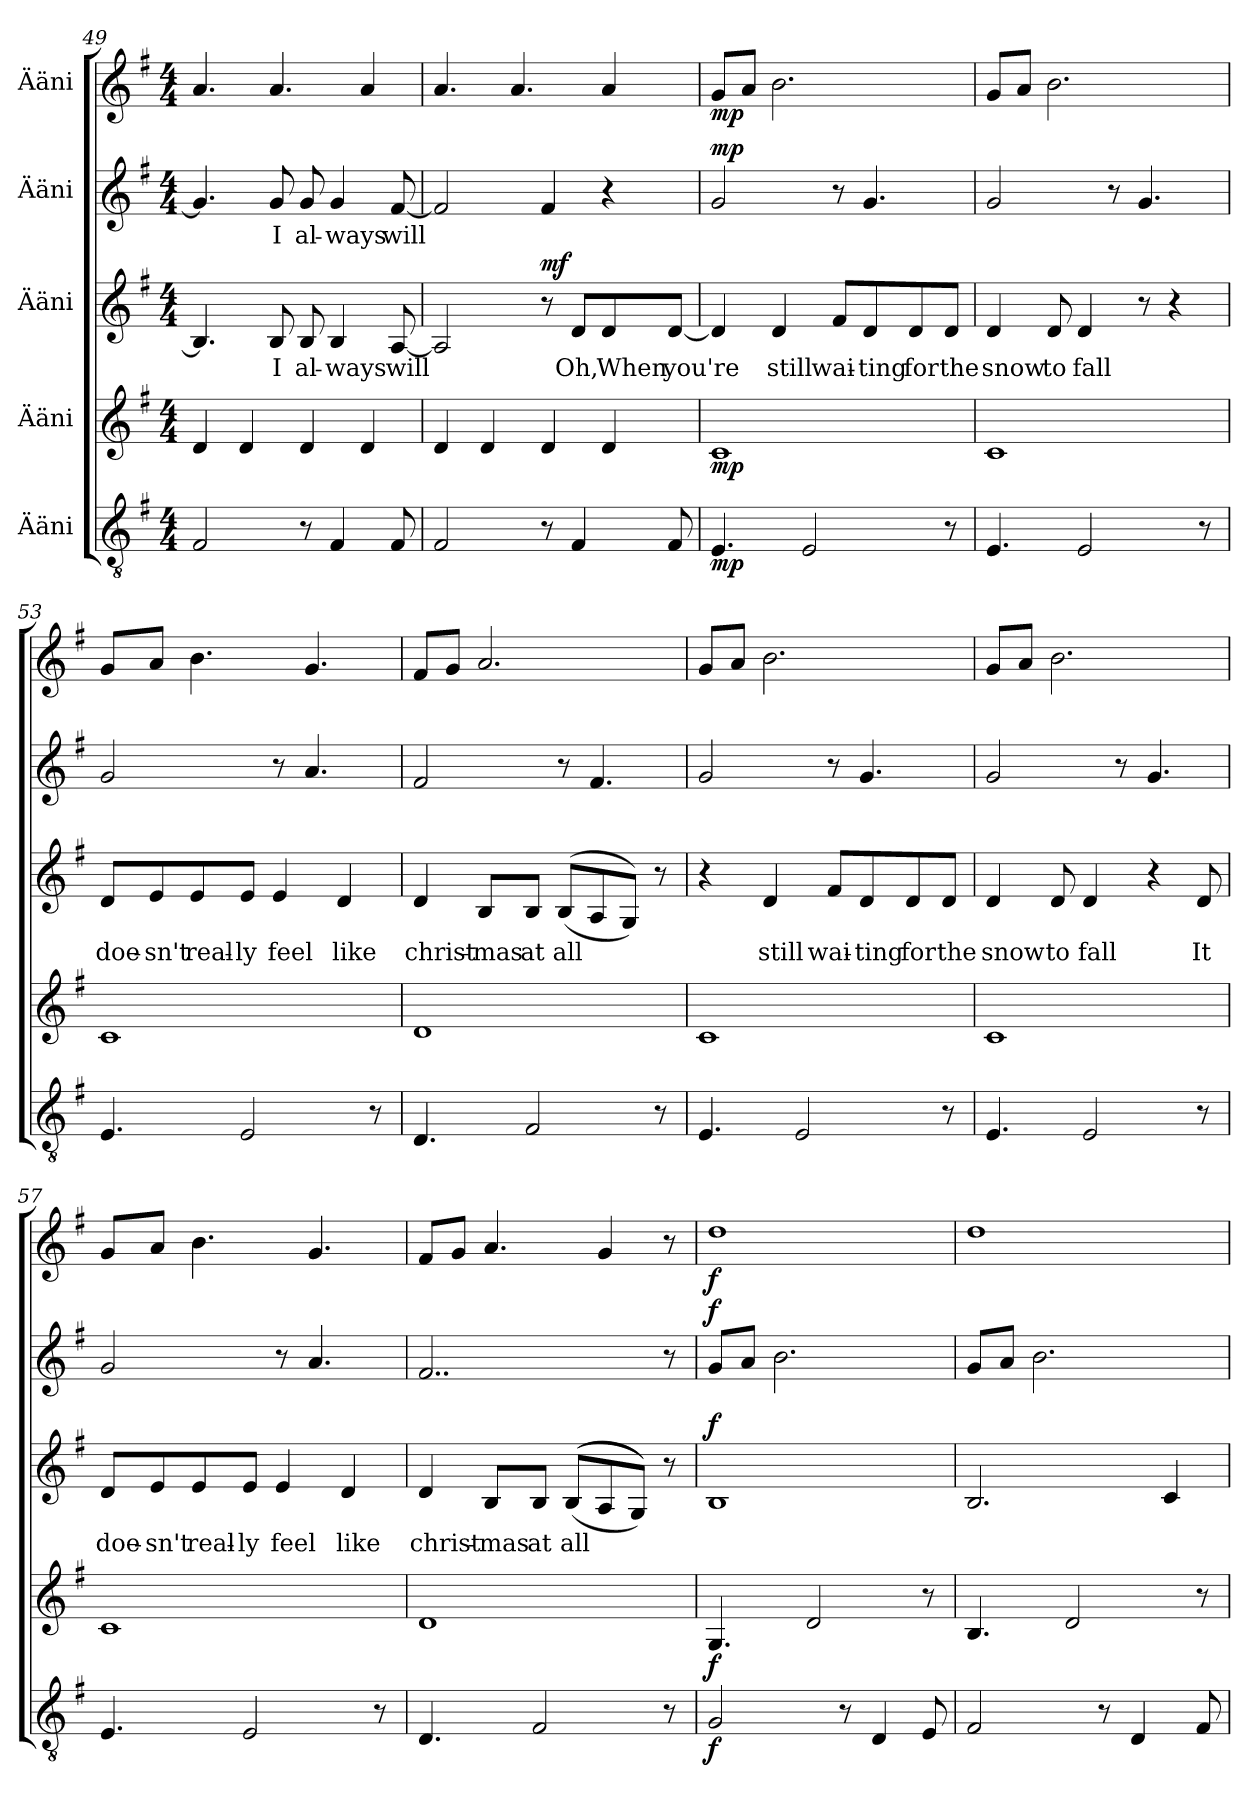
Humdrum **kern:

**kern	**dynam	**kern	**dynam	**kern	**text	**dynam	**kern	**text	**dynam	**kern	**dynam
*part5	*part5	*part4	*part4	*part3	*part3	*part3	*part2	*part2	*part2	*part1	*part1
*staff5	*staff5	*staff4	*staff4	*staff3	*staff3	*staff3	*staff2	*staff2	*staff2	*staff1	*staff1
*I"Ääni	*	*I"Ääni	*	*I"Ääni	*	*	*I"Ääni	*	*	*I"Ääni	*
*clefGv2	*	*clefG2	*	*clefG2	*	*	*clefG2	*	*	*clefG2	*
*k[f#]	*	*k[f#]	*	*k[f#]	*	*	*k[f#]	*	*	*k[f#]	*
*M4/4	*	*M4/4	*	*M4/4	*	*	*M4/4	*	*	*M4/4	*
=49	=49	=49	=49	=49	=49	=49	=49	=49	=49	=49	=49
2F#/	.	4d/	.	4.B/]	.	.	4.g/]	.	.	4.a/	.
.	.	4d/	.	.	.	.	.	.	.	.	.
.	.	.	.	8B/	I	.	8g/	I	.	4.a/	.
8r	.	4d/	.	8B/	al-	.	8g/	al-	.	.	.
4F#/	.	.	.	4B/	-ways	.	4g/	-ways	.	.	.
.	.	4d/	.	.	.	.	.	.	.	4a/	.
8F#/	.	.	.	[8A/	will	.	[8f#/	will	.	.	.
=50	=50	=50	=50	=50	=50	=50	=50	=50	=50	=50	=50
2F#/	.	4d/	.	2A/]	.	.	2f#/]	.	.	4.a/	.
.	.	4d/	.	.	.	.	.	.	.	.	.
.	.	.	.	.	.	.	.	.	.	4.a/	.
!	!	!	!	!	!	!LO:DY:b	!	!	!	!	!
8r	.	4d/	.	8r	.	mf	4f#/	.	.	.	.
4F#/	.	.	.	8d/L	Oh,	.	.	.	.	.	.
.	.	4d/	.	8d/	When	.	4r	.	.	4a/	.
8F#/	.	.	.	[8d/J	you're	.	.	.	.	.	.
!!LO:PB:g=z
=51	=51	=51	=51	=51	=51	=51	=51	=51	=51	=51	=51
!	!LO:DY:b	!	!LO:DY:b	!	!	!	!	!	!LO:DY:b	!	!LO:DY:b
4.E/	mp	1c	mp	4d/]	.	.	2g/	.	mp	8g/L	mp
.	.	.	.	.	.	.	.	.	.	8a/J	.
.	.	.	.	4d/	still	.	.	.	.	2.b\	.
2E/	.	.	.	.	.	.	.	.	.	.	.
.	.	.	.	8f#/L	wai-	.	8r	.	.	.	.
.	.	.	.	8d/	-ting	.	4.g/	.	.	.	.
.	.	.	.	8d/	for	.	.	.	.	.	.
8r	.	.	.	8d/J	the	.	.	.	.	.	.
=52	=52	=52	=52	=52	=52	=52	=52	=52	=52	=52	=52
4.E/	.	1c	.	4d/	snow	.	2g/	.	.	8g/L	.
.	.	.	.	.	.	.	.	.	.	8a/J	.
.	.	.	.	8d/	to	.	.	.	.	2.b\	.
2E/	.	.	.	4d/	fall	.	.	.	.	.	.
.	.	.	.	.	.	.	8r	.	.	.	.
.	.	.	.	8r	.	.	4.g/	.	.	.	.
.	.	.	.	4r	.	.	.	.	.	.	.
8r	.	.	.	.	.	.	.	.	.	.	.
=53	=53	=53	=53	=53	=53	=53	=53	=53	=53	=53	=53
4.E/	.	1c	.	8d/L	doe-	.	2g/	.	.	8g/L	.
.	.	.	.	8e/	-sn't	.	.	.	.	8a/J	.
.	.	.	.	8e/	real-	.	.	.	.	4.b\	.
2E/	.	.	.	8e/J	-ly	.	.	.	.	.	.
.	.	.	.	4e/	feel	.	8r	.	.	.	.
.	.	.	.	.	.	.	4.a/	.	.	4.g/	.
.	.	.	.	4d/	like	.	.	.	.	.	.
8r	.	.	.	.	.	.	.	.	.	.	.
=54	=54	=54	=54	=54	=54	=54	=54	=54	=54	=54	=54
4.D/	.	1d	.	4d/	christ-	.	2f#/	.	.	8f#/L	.
.	.	.	.	.	.	.	.	.	.	8g/J	.
.	.	.	.	8B/L	-mas	.	.	.	.	2.a/	.
2F#/	.	.	.	8B/J	at	.	.	.	.	.	.
.	.	.	.	((8B/L	all	.	8r	.	.	.	.
.	.	.	.	8A/	.	.	4.f#/	.	.	.	.
.	.	.	.	8G/J))	.	.	.	.	.	.	.
8r	.	.	.	8r	.	.	.	.	.	.	.
!!LO:LB:g=z
=55	=55	=55	=55	=55	=55	=55	=55	=55	=55	=55	=55
4.E/	.	1c	.	4r	.	.	2g/	.	.	8g/L	.
.	.	.	.	.	.	.	.	.	.	8a/J	.
.	.	.	.	4d/	still	.	.	.	.	2.b\	.
2E/	.	.	.	.	.	.	.	.	.	.	.
.	.	.	.	8f#/L	wai-	.	8r	.	.	.	.
.	.	.	.	8d/	-ting	.	4.g/	.	.	.	.
.	.	.	.	8d/	for	.	.	.	.	.	.
8r	.	.	.	8d/J	the	.	.	.	.	.	.
=56	=56	=56	=56	=56	=56	=56	=56	=56	=56	=56	=56
4.E/	.	1c	.	4d/	snow	.	2g/	.	.	8g/L	.
.	.	.	.	.	.	.	.	.	.	8a/J	.
.	.	.	.	8d/	to	.	.	.	.	2.b\	.
2E/	.	.	.	4d/	fall	.	.	.	.	.	.
.	.	.	.	.	.	.	8r	.	.	.	.
.	.	.	.	4r	.	.	4.g/	.	.	.	.
8r	.	.	.	8d/	It	.	.	.	.	.	.
=57	=57	=57	=57	=57	=57	=57	=57	=57	=57	=57	=57
4.E/	.	1c	.	8d/L	doe-	.	2g/	.	.	8g/L	.
.	.	.	.	8e/	-sn't	.	.	.	.	8a/J	.
.	.	.	.	8e/	real-	.	.	.	.	4.b\	.
2E/	.	.	.	8e/J	-ly	.	.	.	.	.	.
.	.	.	.	4e/	feel	.	8r	.	.	.	.
.	.	.	.	.	.	.	4.a/	.	.	4.g/	.
.	.	.	.	4d/	like	.	.	.	.	.	.
8r	.	.	.	.	.	.	.	.	.	.	.
!!LO:PB:g=z
=58	=58	=58	=58	=58	=58	=58	=58	=58	=58	=58	=58
4.D/	.	1d	.	4d/	christ-	.	2..f#/	.	.	8f#/L	.
.	.	.	.	.	.	.	.	.	.	8g/J	.
.	.	.	.	8B/L	-mas	.	.	.	.	4.a/	.
2F#/	.	.	.	8B/J	at	.	.	.	.	.	.
.	.	.	.	(((8B/L	all	.	.	.	.	.	.
.	.	.	.	8A/	.	.	.	.	.	4g/	.
.	.	.	.	8G/J)))	.	.	.	.	.	.	.
8r	.	.	.	8r	.	.	8r	.	.	8r	.
=59	=59	=59	=59	=59	=59	=59	=59	=59	=59	=59	=59
!	!LO:DY:b	!	!LO:DY:b	!	!	!LO:DY:b	!	!	!LO:DY:b	!	!LO:DY:b
2G/	f	4.G/	f	1B	.	f	8g/L	.	f	1dd	f
.	.	.	.	.	.	.	8a/J	.	.	.	.
.	.	.	.	.	.	.	2.b\	.	.	.	.
.	.	2d/	.	.	.	.	.	.	.	.	.
8r	.	.	.	.	.	.	.	.	.	.	.
4D/	.	.	.	.	.	.	.	.	.	.	.
8E/	.	8r	.	.	.	.	.	.	.	.	.
=60	=60	=60	=60	=60	=60	=60	=60	=60	=60	=60	=60
2F#/	.	4.B/	.	2.B/	.	.	8g/L	.	.	1dd	.
.	.	.	.	.	.	.	8a/J	.	.	.	.
.	.	.	.	.	.	.	2.b\	.	.	.	.
.	.	2d/	.	.	.	.	.	.	.	.	.
8r	.	.	.	.	.	.	.	.	.	.	.
4D/	.	.	.	.	.	.	.	.	.	.	.
.	.	.	.	4c/	.	.	.	.	.	.	.
8F#/	.	8r	.	.	.	.	.	.	.	.	.
=	=	=	=	=	=	=	=	=	=	=	=
*-	*-	*-	*-	*-	*-	*-	*-	*-	*-	*-	*-
